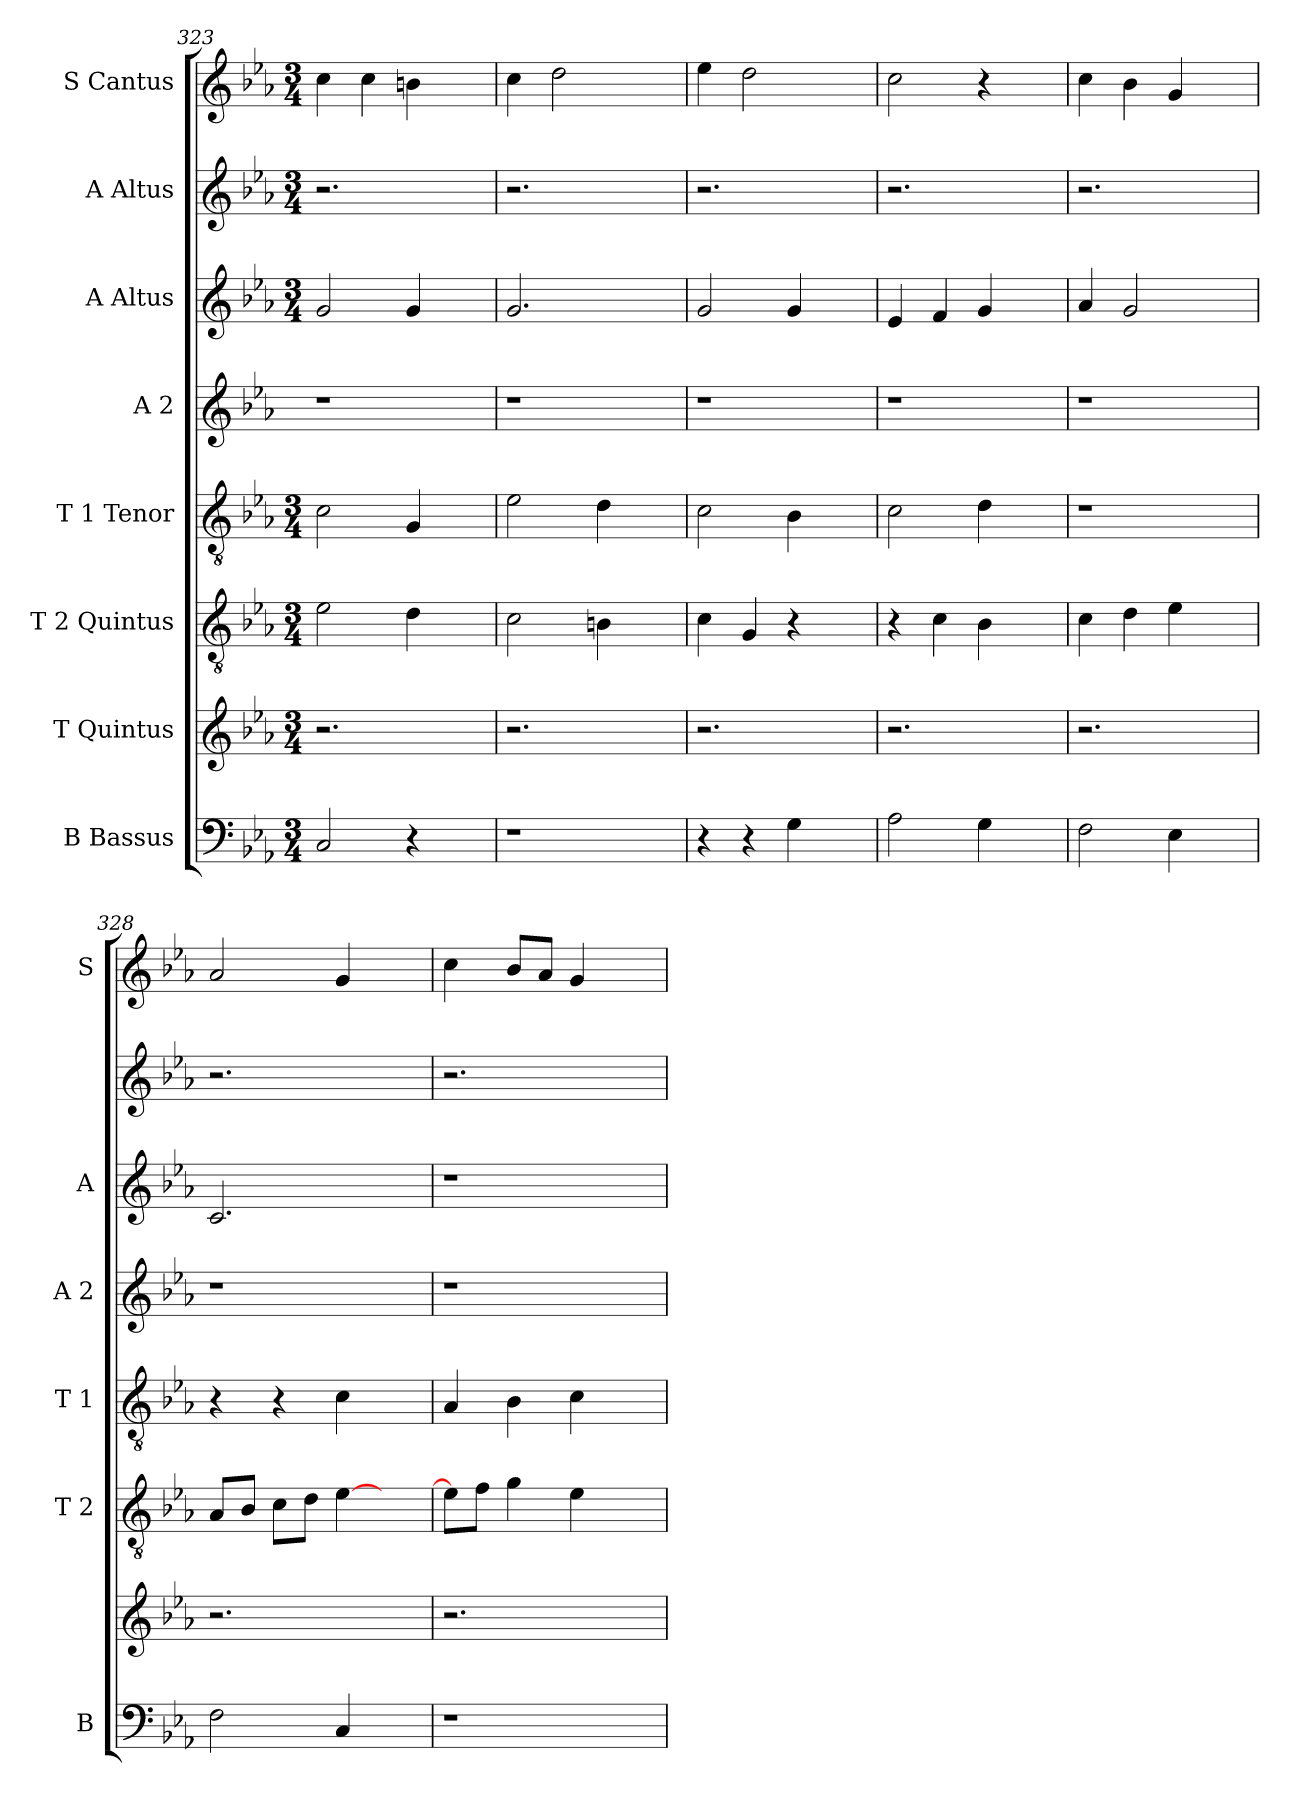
**kern	**kern	**kern	**kern	**kern	**kern	**kern	**kern
*part8	*part7	*part6	*part5	*part4	*part3	*part2	*part1
*staff8	*staff7	*staff6	*staff5	*staff4	*staff3	*staff2	*staff1
*I"B Bassus	*I"T Quintus	*I"T 2 Quintus	*I"T 1 Tenor	*I"A 2	*I"A Altus	*I"A Altus	*I"S Cantus
*I'B	*	*I'T 2	*I'T 1	*I'A 2	*I'A	*	*I'S
*clefF4	*clefG2	*clefGv2	*clefGv2	*clefG2	*clefG2	*clefG2	*clefG2
*k[b-e-a-]	*k[b-e-a-]	*k[b-e-a-]	*k[b-e-a-]	*k[b-e-a-]	*k[b-e-a-]	*k[b-e-a-]	*k[b-e-a-]
*E-:	*E-:	*E-:	*E-:	*E-:	*E-:	*E-:	*E-:
*M3/4	*M3/4	*M3/4	*M3/4	*	*M3/4	*M3/4	*M3/4
=323	=323	=323	=323	=323	=323	=323	=323
2C/	2.r	2e-\	2c\	1r	2g/	2.r	4cc\
.	.	.	.	.	.	.	4cc\
4r	.	4d\	4G/	.	4g/	.	4bn\
4ryy	4ryy	4ryy	4ryy	.	4ryy	4ryy	4ryy
!!LO:LB:g=z
=324	=324	=324	=324	=324	=324	=324	=324
!LO:N:vis=1	!	!	!	!	!	!	!
2.r	2.r	2c\	2e-\	1r	2.g/	2.r	4cc\
.	.	.	.	.	.	.	2dd\
.	.	4Bn\	4d\	.	.	.	.
4ryy	4ryy	4ryy	4ryy	.	4ryy	4ryy	4ryy
=325	=325	=325	=325	=325	=325	=325	=325
4r	2.r	4c\	2c\	1r	2g/	2.r	4ee-\
4r	.	4G/	.	.	.	.	2dd\
4G\	.	4r	4B-\	.	4g/	.	.
4ryy	4ryy	4ryy	4ryy	.	4ryy	4ryy	4ryy
=326	=326	=326	=326	=326	=326	=326	=326
2A-\	2.r	4r	2c\	1r	4e-/	2.r	2cc\
.	.	4c\	.	.	4f/	.	.
4G\	.	4B-\	4d\	.	4g/	.	4r
4ryy	4ryy	4ryy	4ryy	.	4ryy	4ryy	4ryy
=327	=327	=327	=327	=327	=327	=327	=327
!	!	!	!LO:N:vis=1	!	!	!	!
2F\	2.r	4c\	2.r	1r	4a-/	2.r	4cc\
.	.	4d\	.	.	2g/	.	4b-\
4E-\	.	4e-\	.	.	.	.	4g/
4ryy	4ryy	4ryy	4ryy	.	4ryy	4ryy	4ryy
=328	=328	=328	=328	=328	=328	=328	=328
2F\	2.r	8A-/L	4r	1r	2.c/	2.r	2a-/
.	.	8B-/J	.	.	.	.	.
.	.	8c\L	4r	.	.	.	.
.	.	8d\J	.	.	.	.	.
4C/	.	[>4e-\	4c\	.	.	.	4g/
4ryy	4ryy	4ryy	4ryy	.	4ryy	4ryy	4ryy
=329	=329	=329	=329	=329	=329	=329	=329
!LO:N:vis=1	!	!	!	!	!LO:N:vis=1	!	!
2.r	2.r	8e-\L]	4A-/	1r	2.r	2.r	4cc\
.	.	8f\J	.	.	.	.	.
.	.	4g\	4B-\	.	.	.	8b-/L
.	.	.	.	.	.	.	8a-/J
.	.	4e-\	4c\	.	.	.	4g/
4ryy	4ryy	4ryy	4ryy	.	4ryy	4ryy	4ryy
=	=	=	=	=	=	=	=
*-	*-	*-	*-	*-	*-	*-	*-
